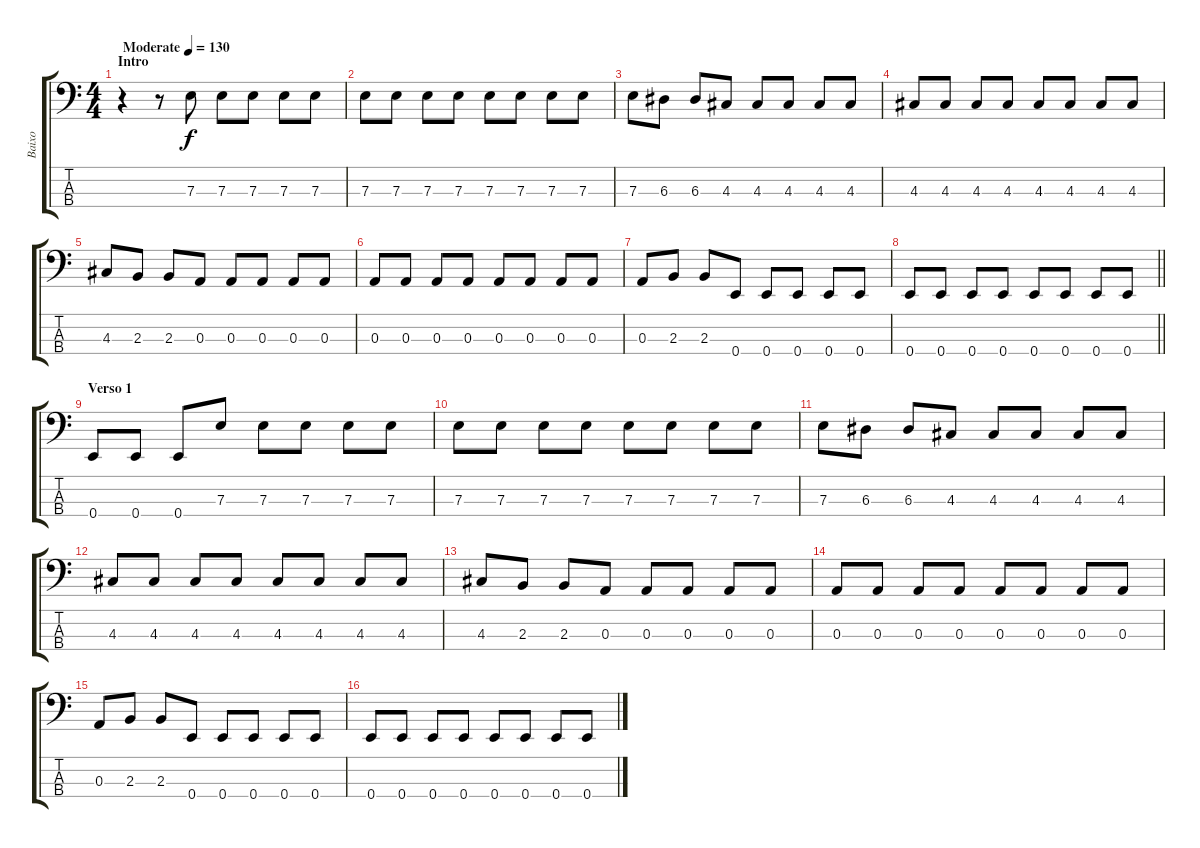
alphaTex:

\track ("Baixo" "Baixo") {instrument electricbassfinger}
\staff {score tabs}
\tuning (G2 D2 A1 E1) {hide}
\ts (4 4)
\section ("" "Intro")
\tempo (130 "Moderate")
\clef f4
\ks c
r.4{dy f instrument electricbassfinger} r.8 7.3.8 7.3.8 7.3.8 7.3.8 7.3.8 |
7.3.8 7.3.8 7.3.8 7.3.8 7.3.8 7.3.8 7.3.8 7.3.8 |
7.3.8 6.3.8 6.3.8 4.3.8 4.3.8 4.3.8 4.3.8 4.3.8 |
4.3.8 4.3.8 4.3.8 4.3.8 4.3.8 4.3.8 4.3.8 4.3.8 |
4.3.8 2.3.8 2.3.8 0.3.8 0.3.8 0.3.8 0.3.8 0.3.8 |
0.3.8 0.3.8 0.3.8 0.3.8 0.3.8 0.3.8 0.3.8 0.3.8 |
0.3.8 2.3.8 2.3.8 0.4.8 0.4.8 0.4.8 0.4.8 0.4.8 |
\barLineRight lightlight
0.4.8 0.4.8 0.4.8 0.4.8 0.4.8 0.4.8 0.4.8 0.4.8 |
\section ("" "Verso 1")
0.4.8 0.4.8 0.4.8 7.3.8 7.3.8 7.3.8 7.3.8 7.3.8 |
7.3.8 7.3.8 7.3.8 7.3.8 7.3.8 7.3.8 7.3.8 7.3.8 |
7.3.8 6.3.8 6.3.8 4.3.8 4.3.8 4.3.8 4.3.8 4.3.8 |
4.3.8 4.3.8 4.3.8 4.3.8 4.3.8 4.3.8 4.3.8 4.3.8 |
4.3.8 2.3.8 2.3.8 0.3.8 0.3.8 0.3.8 0.3.8 0.3.8 |
0.3.8 0.3.8 0.3.8 0.3.8 0.3.8 0.3.8 0.3.8 0.3.8 |
0.3.8 2.3.8 2.3.8 0.4.8 0.4.8 0.4.8 0.4.8 0.4.8 |
0.4.8 0.4.8 0.4.8 0.4.8 0.4.8 0.4.8 0.4.8 0.4.8
